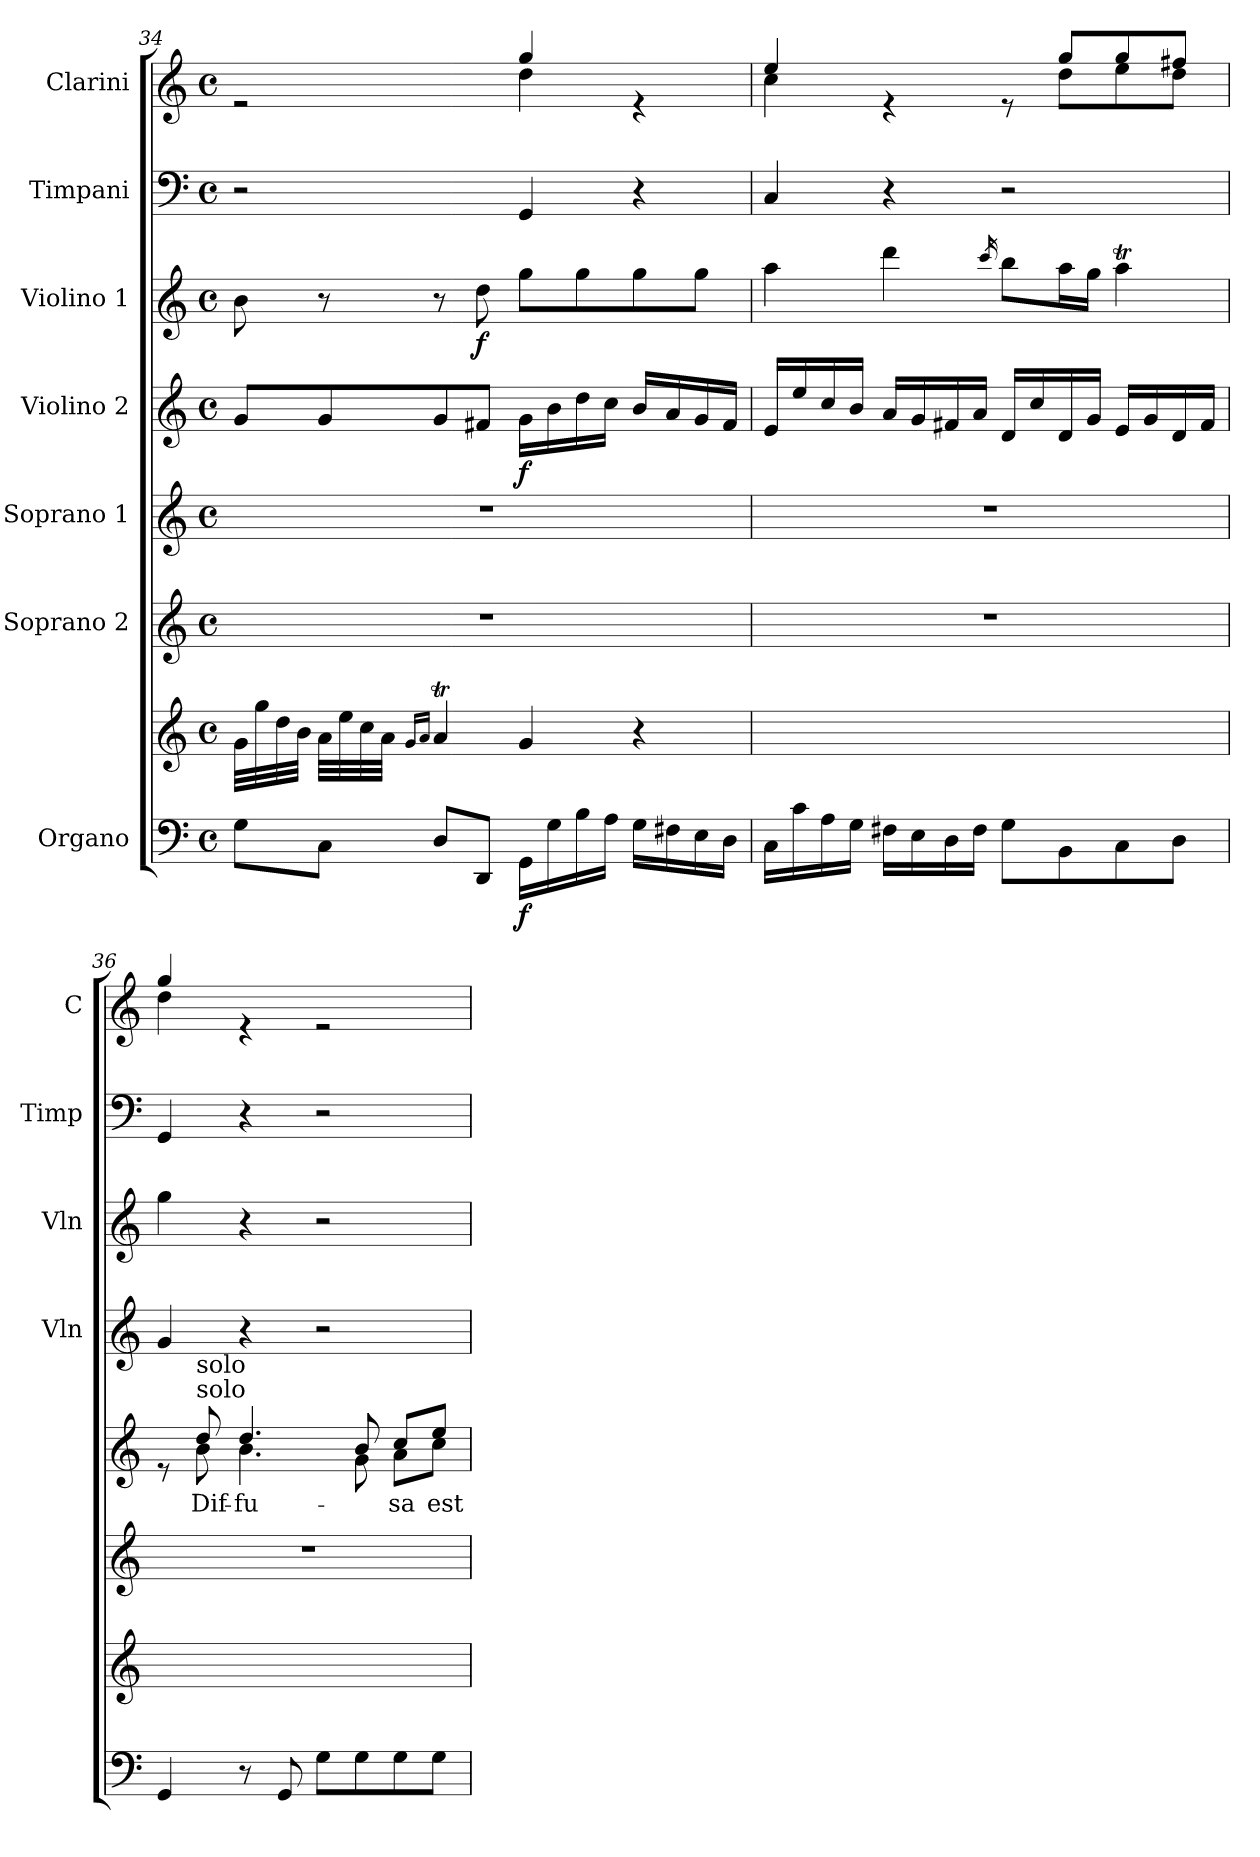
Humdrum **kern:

**kern	**kern	**dynam	**kern	**kern	**text	**kern	**dynam	**kern	**dynam	**kern	**kern
*part7	*part7	*part7	*part6	*part5	*part5	*part4	*part4	*part3	*part3	*part2	*part1
*staff8	*staff7	*staff7/8	*staff6	*staff5	*staff5	*staff4	*staff4	*staff3	*staff3	*staff2	*staff1
*I"Organo	*	*	*I"Soprano 2	*I"Soprano 1	*	*I"Violino 2	*	*I"Violino 1	*	*I"Timpani	*I"Clarini
*	*	*	*	*	*	*I'Vln	*	*I'Vln	*	*I'Timp	*I'C
*clefF4	*clefG2	*	*clefG2	*clefG2	*	*clefG2	*	*clefG2	*	*clefF4	*clefG2
*k[]	*k[]	*	*k[]	*k[]	*	*k[]	*	*k[]	*	*k[]	*k[]
*M4/4	*M4/4	*	*M4/4	*M4/4	*	*M4/4	*	*M4/4	*	*M4/4	*M4/4
*met(c)	*met(c)	*	*met(c)	*met(c)	*	*met(c)	*	*met(c)	*	*met(c)	*met(c)
=34	=34	=34	=34	=34	=34	=34	=34	=34	=34	=34	=34
*	*	*	*	*	*	*	*	*	*	*	*^
8G\L	32g\LLL	.	1r	1r	.	8g/L	.	8b\	.	2r	2re	2ryy
.	32gg\	.	.	.	.	.	.	.	.	.	.	.
.	32dd\	.	.	.	.	.	.	.	.	.	.	.
.	32b\JJJ	.	.	.	.	.	.	.	.	.	.	.
8C\J	32a\LLL	.	.	.	.	8g/	.	8r	.	.	.	.
.	32ee\	.	.	.	.	.	.	.	.	.	.	.
.	32cc\	.	.	.	.	.	.	.	.	.	.	.
.	32a\JJJ	.	.	.	.	.	.	.	.	.	.	.
.	16qg/LL	.	.	.	.	.	.	.	.	.	.	.
.	16qa/JJ	.	.	.	.	.	.	.	.	.	.	.
8D/L	4aT/	.	.	.	.	8g/	.	8r	.	.	.	.
!	!	!	!	!	!	!	!	!	!LO:DY:b	!	!	!
8DD/J	.	.	.	.	.	8f#X/J	.	8dd\	f	.	.	.
!	!	!LO:DY:b=2	!	!	!	!	!LO:DY:b	!	!	!	!	!
16GG\LL	4g/	f	.	.	.	16g\LL	f	8gg\L	.	4GG/	4gg/	4dd\
16G\	.	.	.	.	.	16b\	.	.	.	.	.	.
16B\	.	.	.	.	.	16dd\	.	8gg\	.	.	.	.
16A\JJ	.	.	.	.	.	16cc\JJ	.	.	.	.	.	.
16G\LL	4r	.	.	.	.	16b/LL	.	8gg\	.	4r	4re	4ryy
16F#X\	.	.	.	.	.	16a/	.	.	.	.	.	.
16E\	.	.	.	.	.	16g/	.	8gg\J	.	.	.	.
16D\JJ	.	.	.	.	.	16f#/JJ	.	.	.	.	.	.
!!LO:LB:g=z	!!
=35	=35	=35	=35	=35	=35	=35	=35	=35	=35	=35	=35	=35
16C\LL	1ryy	.	1r	1r	.	16e/LL	.	4aa\	.	4C/	4ee/	4cc\
16c\	.	.	.	.	.	16ee/	.	.	.	.	.	.
16A\	.	.	.	.	.	16cc/	.	.	.	.	.	.
16G\JJ	.	.	.	.	.	16b/JJ	.	.	.	.	.	.
16F#X\LL	.	.	.	.	.	16a/LL	.	4ddd\	.	4r	4re	4.ryy
16E\	.	.	.	.	.	16g/	.	.	.	.	.	.
16D\	.	.	.	.	.	16f#X/	.	.	.	.	.	.
16F#\JJ	.	.	.	.	.	16a/JJ	.	.	.	.	.	.
.	.	.	.	.	.	.	.	16qccc/	.	.	.	.
8G\L	.	.	.	.	.	16d/LL	.	8bb\L	.	2r	8re	.
.	.	.	.	.	.	16cc/	.	.	.	.	.	.
8BB\	.	.	.	.	.	16d/	.	16aa\L	.	.	8gg/L	8dd\L
.	.	.	.	.	.	16g/JJ	.	16gg\JJ	.	.	.	.
8C\	.	.	.	.	.	16e/LL	.	4aaT\	.	.	8gg/	8ee\
.	.	.	.	.	.	16g/	.	.	.	.	.	.
8D\J	.	.	.	.	.	16d/	.	.	.	.	8ff#X/J	8dd\J
.	.	.	.	.	.	16f#/JJ	.	.	.	.	.	.
=36	=36	=36	=36	=36	=36	=36	=36	=36	=36	=36	=36	=36
*	*	*	*	*^	*	*	*	*	*	*	*	*
4GG/	1ryy	.	1r	8re	8ryy	.	4g/	.	4gg\	.	4GG/	4gg/	4dd\
!	!	!	!	!LO:TX:a:t=solo	!	!	!	!	!	!	!	!	!
!	!	!	!	!LO:TX:a:t=solo	!	!	!	!	!	!	!	!	!
!	!	!	!	!	!	!LO:LY:b	!	!	!	!	!	!	!
.	.	.	.	8dd/	8b\	Dif-	.	.	.	.	.	.	.
!	!	!	!	!	!	!LO:LY:b	!	!	!	!	!	!	!
8r	.	.	.	4.dd/	4.b\	-fu-	4r	.	4r	.	4r	4re	2.ryy
8GG/	.	.	.	.	.	.	.	.	.	.	.	.	.
8G\L	.	.	.	.	.	.	2r	.	2r	.	2r	2re	.
8G\	.	.	.	8b/	8g\	.	.	.	.	.	.	.	.
!	!	!	!	!	!	!LO:LY:b	!	!	!	!	!	!	!
8G\	.	.	.	8cc/L	8a\L	-sa	.	.	.	.	.	.	.
!	!	!	!	!	!	!LO:LY:b	!	!	!	!	!	!	!
8G\J	.	.	.	8ee/J	8cc\J	est	.	.	.	.	.	.	.
*	*	*	*	*v	*v	*	*	*	*	*	*	*v	*v
=	=	=	=	=	=	=	=	=	=	=	=
*-	*-	*-	*-	*-	*-	*-	*-	*-	*-	*-	*-
